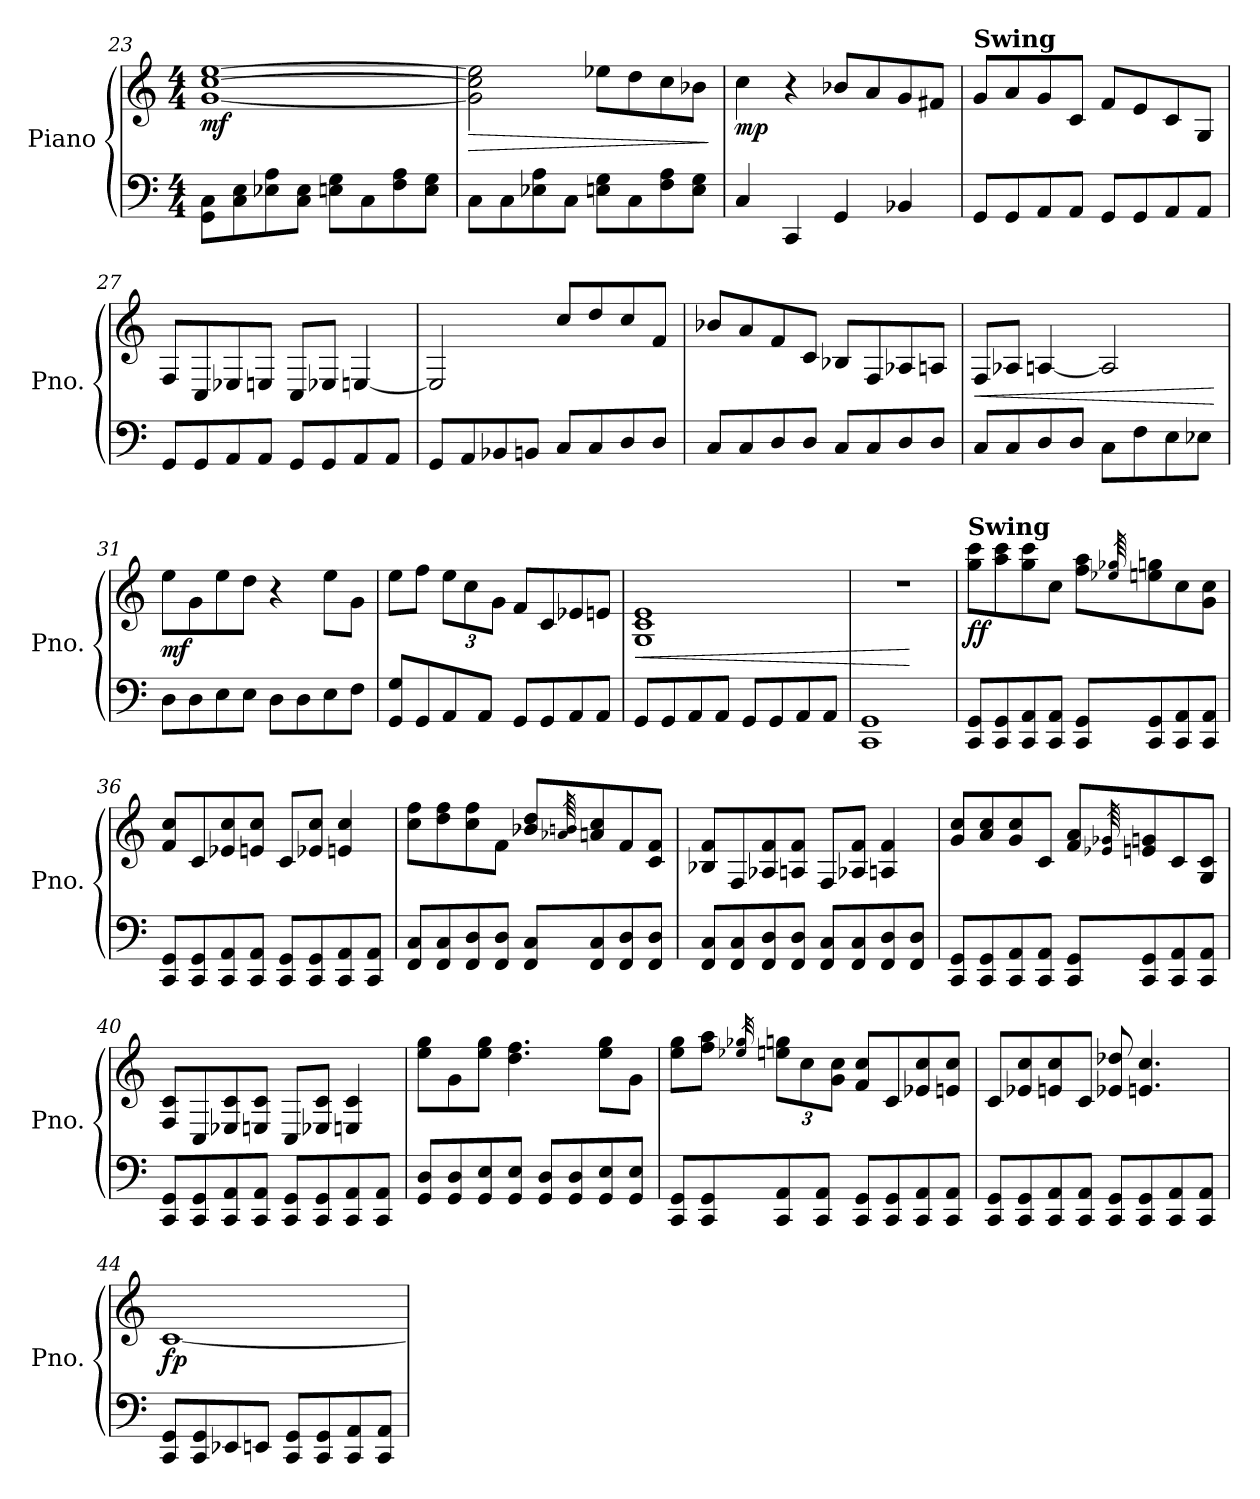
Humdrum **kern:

**kern	**kern	**dynam
*part1	*part1	*part1
*staff2	*staff1	*staff1/2
*I"Piano	*	*
*I'Pno.	*	*
*clefF4	*clefG2	*
*k[]	*k[]	*
*M4/4	*M4/4	*
=23	=23	=23
!	!	!LO:DY:b
8GG\ 8C\L	[1g [1cc [1ee	mf
8C\ 8E\	.	.
8E-X\ 8A\	.	.
8C\ 8E-\J	.	.
8En\ 8G\L	.	.
8C\	.	.
8F\ 8A\	.	.
8E\ 8G\J	.	.
=24	=24	=24
!	!	!LO:HP:b
8C\L	2g\] 2cc\] 2ee\]	>
8C\	.	.
8E-X\ 8A\	.	.
8C\J	.	.
8En\ 8G\L	8ee-X\L	.
8C\	8dd\	.
8F\ 8A\	8cc\	.
8E\ 8G\J	8b-X\J	.
.	.	]
=25	=25	=25
!	!	!LO:DY:b
4C/	4cc\	mp
4CC/	4r	.
4GG/	8b-X/L	.
.	8a/	.
4BB-X/	8g/	.
.	8f#X/J	.
=26	=26	=26
!	!LO:TX:a:B:t=Swing	!
8GG/L	8g/L	.
8GG/	8a/	.
8AA/	8g/	.
8AA/J	8c/J	.
8GG/L	8f/L	.
8GG/	8e/	.
8AA/	8c/	.
8AA/J	8G/J	.
!!LO:LB:g=z
=27	=27	=27
8GG/L	8F/L	.
8GG/	8C/	.
8AA/	8E-X/	.
8AA/J	8En/J	.
8GG/L	8C/L	.
8GG/	8E-X/J	.
8AA/	[4En/	.
8AA/J	.	.
=28	=28	=28
8GG/L	2E/]	.
8AA/	.	.
8BB-X/	.	.
8BBn/J	.	.
8C/L	8cc/L	.
8C/	8dd/	.
8D/	8cc/	.
8D/J	8f/J	.
=29	=29	=29
8C/L	8b-X/L	.
8C/	8a/	.
8D/	8f/	.
8D/J	8c/J	.
8C/L	8B-X/L	.
8C/	8F/	.
8D/	8A-X/	.
8D/J	8An/J	.
=30	=30	=30
!	!	!LO:HP:b
8C/L	8F/L	<
8C/	8A-X/J	.
8D/	[4An/	.
8D/J	.	.
8C\L	2A/]	.
8F\	.	.
8E\	.	.
8E-X\J	.	.
.	.	[
=31	=31	=31
!	!	!LO:DY:b
8D\L	8ee\L	mf
8D\	8g\	.
8E\	8ee\	.
8E\J	8dd\J	.
8D\L	4r	.
8D\	.	.
8E\	8ee\L	.
8F\J	8g\J	.
!!LO:LB:g=z
=32	=32	=32
8GG/ 8G/L	8ee\L	.
8GG/	8ff\J	.
*	*Xbrackettup	*
8AA/	12ee\L	.
.	12cc\	.
8AA/J	.	.
.	12g\J	.
8GG/L	8f/L	.
8GG/	8c/	.
8AA/	8e-X/	.
8AA/J	8en/J	.
=33	=33	=33
!	!	!LO:HP:b
8GG/L	1G 1c 1e	<
8GG/	.	.
8AA/	.	.
8AA/J	.	.
8GG/L	.	.
8GG/	.	.
8AA/	.	.
8AA/J	.	.
=34	=34	=34
1CC 1GG	1r	.
.	.	[
=35	=35	=35
!	!LO:TX:a:B:t=Swing	!
!	!	!LO:DY:b
8CC/ 8GG/L	8gg\ 8ccc\L	ff
8CC/ 8GG/	8aa\ 8ccc\	.
8CC/ 8AA/	8gg\ 8ccc\	.
8CC/ 8AA/J	8cc\J	.
8CC/ 8GG/L	8ff\ 8aa\L	.
.	64qee-X/ 64qgg-X/	.
8CC/ 8GG/	8een\ 8ggn\	.
8CC/ 8AA/	8cc\	.
8CC/ 8AA/J	8g\ 8cc\J	.
=36	=36	=36
8CC/ 8GG/L	8f/ 8cc/L	.
8CC/ 8GG/	8c/	.
8CC/ 8AA/	8e-X/ 8cc/	.
8CC/ 8AA/J	8en/ 8cc/J	.
8CC/ 8GG/L	8c/L	.
8CC/ 8GG/	8e-X/ 8cc/J	.
8CC/ 8AA/	4en/ 4cc/	.
8CC/ 8AA/J	.	.
=37	=37	=37
8FF/ 8C/L	8cc\ 8ff\L	.
8FF/ 8C/	8dd\ 8ff\	.
8FF/ 8D/	8cc\ 8ff\	.
8FF/ 8D/J	8f\J	.
8FF/ 8C/L	8b-X/ 8dd/L	.
.	64qa-X/ 64qbn/	.
8FF/ 8C/	8an/ 8cc/	.
8FF/ 8D/	8f/	.
8FF/ 8D/J	8c/ 8f/J	.
!!LO:PB:g=z
=38	=38	=38
8FF/ 8C/L	8B-X/ 8f/L	.
8FF/ 8C/	8F/	.
8FF/ 8D/	8A-X/ 8f/	.
8FF/ 8D/J	8An/ 8f/J	.
8FF/ 8C/L	8F/L	.
8FF/ 8C/	8A-X/ 8f/J	.
8FF/ 8D/	4An/ 4f/	.
8FF/ 8D/J	.	.
=39	=39	=39
8CC/ 8GG/L	8g/ 8cc/L	.
8CC/ 8GG/	8a/ 8cc/	.
8CC/ 8AA/	8g/ 8cc/	.
8CC/ 8AA/J	8c/J	.
8CC/ 8GG/L	8f/ 8a/L	.
.	64qe-X/ 64qg-X/	.
8CC/ 8GG/	8en/ 8gn/	.
8CC/ 8AA/	8c/	.
8CC/ 8AA/J	8G/ 8c/J	.
=40	=40	=40
8CC/ 8GG/L	8F/ 8c/L	.
8CC/ 8GG/	8C/	.
8CC/ 8AA/	8E-X/ 8c/	.
8CC/ 8AA/J	8En/ 8c/J	.
8CC/ 8GG/L	8C/L	.
8CC/ 8GG/	8E-X/ 8c/J	.
8CC/ 8AA/	4En/ 4c/	.
8CC/ 8AA/J	.	.
=41	=41	=41
8GG/ 8D/L	8ee\ 8gg\L	.
8GG/ 8D/	8g\	.
8GG/ 8E/	8ee\ 8gg\J	.
8GG/ 8E/J	4.dd\ 4.ff\	.
8GG/ 8D/L	.	.
8GG/ 8D/	.	.
8GG/ 8E/	8ee\ 8gg\L	.
8GG/ 8E/J	8g\J	.
!!LO:LB:g=z
=42	=42	=42
8CC/ 8GG/L	8ee\ 8gg\L	.
8CC/ 8GG/	8ff\ 8aa\J	.
.	32qee-X/ 32qgg-X/	.
8CC/ 8AA/	12een\ 12ggn\L	.
.	12cc\	.
8CC/ 8AA/J	.	.
.	12g\ 12cc\J	.
8CC/ 8GG/L	8f/ 8cc/L	.
8CC/ 8GG/	8c/	.
8CC/ 8AA/	8e-X/ 8cc/	.
8CC/ 8AA/J	8en/ 8cc/J	.
=43	=43	=43
8CC/ 8GG/L	8c/L	.
8CC/ 8GG/	8e-X/ 8cc/	.
8CC/ 8AA/	8en/ 8cc/	.
8CC/ 8AA/J	8c/J	.
8CC/ 8GG/L	8e-X/ 8dd-X/	.
8CC/ 8GG/	4.en/ 4.cc/	.
8CC/ 8AA/	.	.
8CC/ 8AA/J	.	.
=44	=44	=44
!	!	!LO:DY:b
8CC/ 8GG/L	[1c	fp
8CC/ 8GG/	.	.
8EE-X/	.	.
8EEn/J	.	.
8CC/ 8GG/L	.	.
8CC/ 8GG/	.	.
8CC/ 8AA/	.	.
8CC/ 8AA/J	.	.
=	=	=
*-	*-	*-
